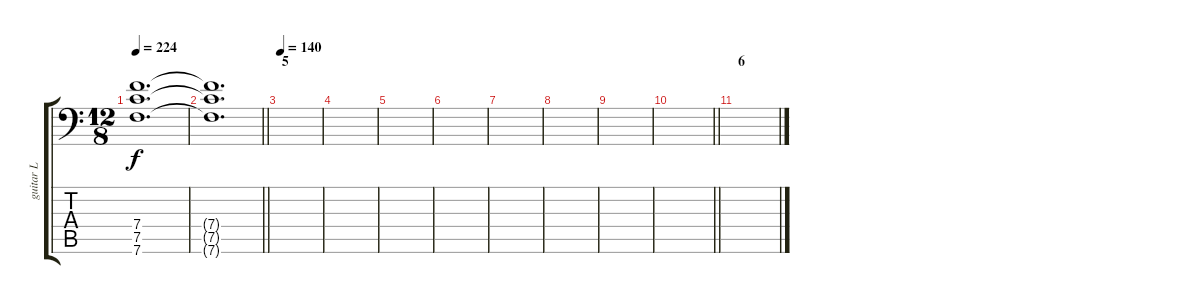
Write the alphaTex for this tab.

\track ("guitar L" "guitar L") {instrument distortionguitar}
\staff {score tabs}
\tuning (C4 G3 Eb3 Bb2 F2 Bb1) {hide}
\ts (12 8)
\tempo 224
\clef f4
\ks c
(7.4 7.5 7.6).1{d dy f} |
\barLineRight lightlight
(7.4{t} 7.5{t} 7.6{t}).1{d} |
\section ("" "5")
\tempo 140
|
|
|
|
|
|
|
\barLineRight lightlight
|
\section ("" "6")
